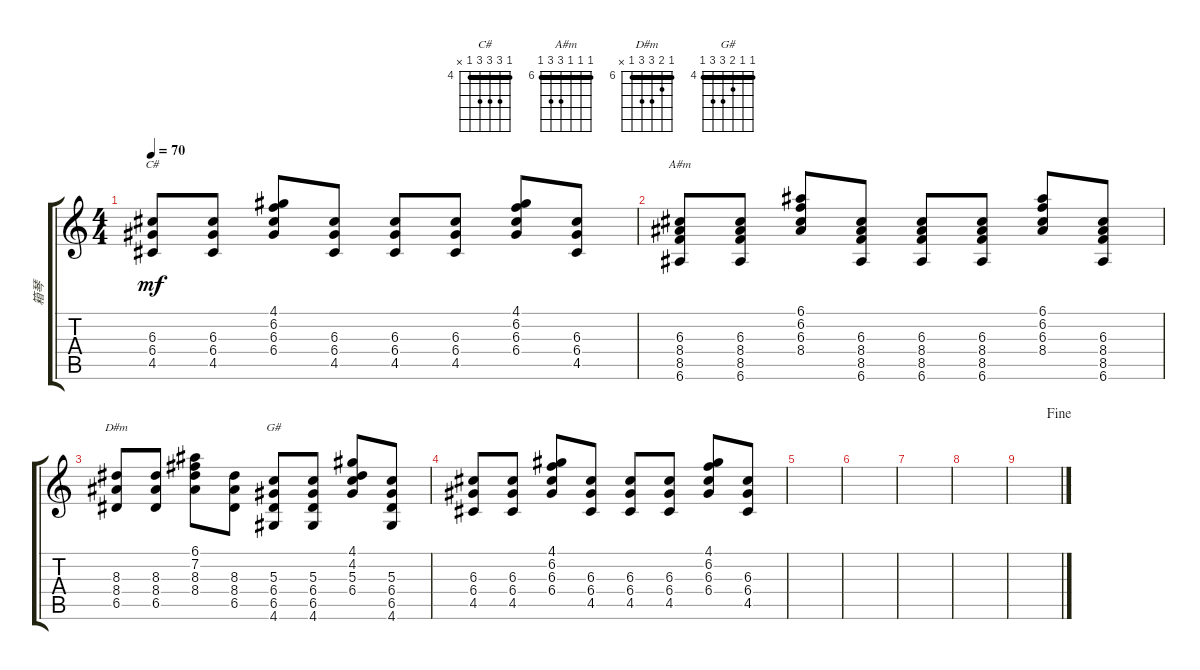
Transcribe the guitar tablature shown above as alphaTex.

\track ("箱琴" "箱琴") {instrument acousticguitarnylon}
\staff {score tabs}
\tuning (E4 B3 G3 D3 A2 E2) {hide}
\chord ("C#" 4 6 6 6 4 x) {firstfret 4 barre 4}
\chord ("A#m" 6 6 6 8 8 6) {firstfret 6 barre 6}
\chord ("D#m" 6 7 8 8 6 x) {firstfret 6 barre 6}
\chord ("G#" 4 4 5 6 6 4) {firstfret 4 barre 4}
\ts (4 4)
\tempo 70
\clef g2
\ks c
(6.3 6.4 4.5).8{ch "C#" dy mf} (6.3 6.4 4.5).8 (4.1 6.2 6.3 6.4).8 (6.3 6.4 4.5).8 (6.3 6.4 4.5).8 (6.3 6.4 4.5).8 (4.1 6.2 6.3 6.4).8 (6.3 6.4 4.5).8 |
(6.3 8.4 8.5 6.6).8{ch "A#m"} (6.3 8.4 8.5 6.6).8 (6.1 6.2 6.3 8.4).8 (6.3 8.4 8.5 6.6).8 (6.3 8.4 8.5 6.6).8 (6.3 8.4 8.5 6.6).8 (6.1 6.2 6.3 8.4).8 (6.3 8.4 8.5 6.6).8 |
(8.3 8.4 6.5).8{ch "D#m"} (8.3 8.4 6.5).8 (6.1 7.2 8.3 8.4).8 (8.3 8.4 6.5).8 (5.3 6.4 6.5 4.6).8{ch "G#"} (5.3 6.4 6.5 4.6).8 (4.1 4.2 5.3 6.4).8 (5.3 6.4 6.5 4.6).8 |
(6.3 6.4 4.5).8 (6.3 6.4 4.5).8 (4.1 6.2 6.3 6.4).8 (6.3 6.4 4.5).8 (6.3 6.4 4.5).8 (6.3 6.4 4.5).8 (4.1 6.2 6.3 6.4).8 (6.3 6.4 4.5).8 |
|
|
|
|
\jump fine
